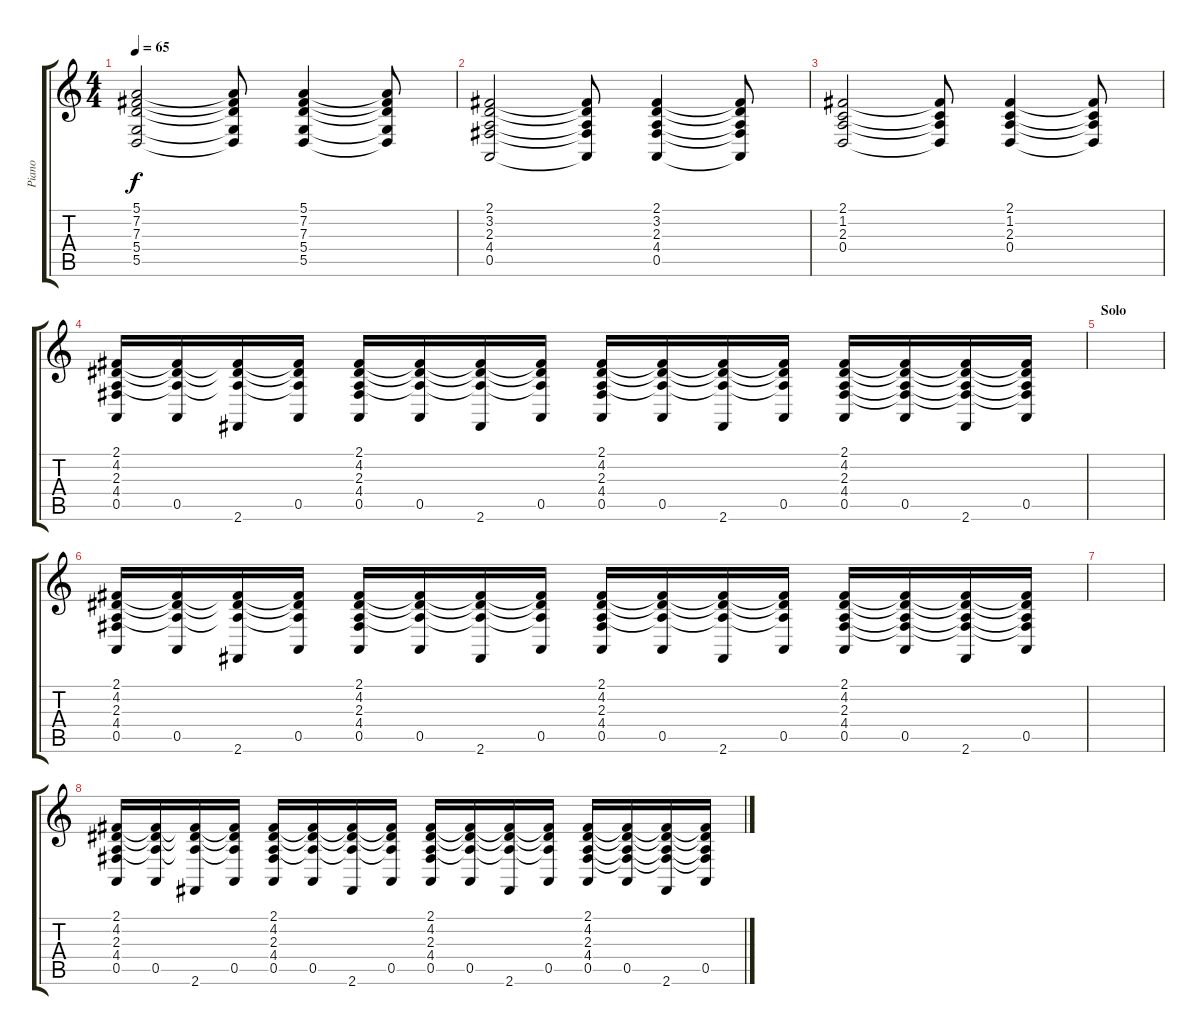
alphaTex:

\track ("Piano" "Piano") {instrument acousticgrandpiano}
\staff {score tabs}
\tuning (E4 B3 G3 D3 A2 E2) {hide}
\ts (4 4)
\tempo 65
\clef g2
\ks c
(5.1 7.2 7.3 5.4 5.5).2{dy f} (5.1{t} 7.2{t} 7.3{t} 5.4{t} 5.5{t}).8 (5.1 7.2 7.3 5.4 5.5).4 (5.1{t} 7.2{t} 7.3{t} 5.4{t} 5.5{t}).8 |
(2.1 3.2 2.3 4.4 0.5).2 (2.1{t} 3.2{t} 2.3{t} 4.4{t} 0.5{t}).8 (2.1 3.2 2.3 4.4 0.5).4 (2.1{t} 3.2{t} 2.3{t} 4.4{t} 0.5{t}).8 |
(2.1 1.2 2.3 0.4).2 (2.1{t} 1.2{t} 2.3{t} 0.4{t}).8 (2.1 1.2 2.3 0.4).4 (2.1{t} 1.2{t} 2.3{t} 0.4{t}).8 |
(2.1 4.2 2.3 4.4 0.5).16 (2.1{t} 4.2{t} 2.3{t} 0.5).16 (2.1{t} 4.2{t} 2.3{t} 2.6).16 (2.1{t} 4.2{t} 2.3{t} 0.5).16 (2.1 4.2 2.3 4.4 0.5).16 (2.1{t} 4.2{t} 2.3{t} 0.5).16 (2.1{t} 4.2{t} 2.3{t} 2.6).16 (2.1{t} 4.2{t} 2.3{t} 0.5).16 (2.1 4.2 2.3 4.4 0.5).16 (2.1{t} 4.2{t} 2.3{t} 0.5).16 (2.1{t} 4.2{t} 2.3{t} 2.6).16 (2.1{t} 4.2{t} 2.3{t} 0.5).16 (2.1 4.2 2.3 4.4 0.5).16 (2.1{t} 4.2{t} 2.3{t} 4.4{t} 0.5).16 (2.1{t} 4.2{t} 2.3{t} 4.4{t} 2.6).16 (2.1{t} 4.2{t} 2.3{t} 4.4{t} 0.5).16 |
\section ("" "Solo")
|
(2.1 4.2 2.3 4.4 0.5).16 (2.1{t} 4.2{t} 2.3{t} 0.5).16 (2.1{t} 4.2{t} 2.3{t} 2.6).16 (2.1{t} 4.2{t} 2.3{t} 0.5).16 (2.1 4.2 2.3 4.4 0.5).16 (2.1{t} 4.2{t} 2.3{t} 0.5).16 (2.1{t} 4.2{t} 2.3{t} 2.6).16 (2.1{t} 4.2{t} 2.3{t} 0.5).16 (2.1 4.2 2.3 4.4 0.5).16 (2.1{t} 4.2{t} 2.3{t} 0.5).16 (2.1{t} 4.2{t} 2.3{t} 2.6).16 (2.1{t} 4.2{t} 2.3{t} 0.5).16 (2.1 4.2 2.3 4.4 0.5).16 (2.1{t} 4.2{t} 2.3{t} 4.4{t} 0.5).16 (2.1{t} 4.2{t} 2.3{t} 4.4{t} 2.6).16 (2.1{t} 4.2{t} 2.3{t} 4.4{t} 0.5).16 |
|
(2.1 4.2 2.3 4.4 0.5).16 (2.1{t} 4.2{t} 2.3{t} 0.5).16 (2.1{t} 4.2{t} 2.3{t} 2.6).16 (2.1{t} 4.2{t} 2.3{t} 0.5).16 (2.1 4.2 2.3 4.4 0.5).16 (2.1{t} 4.2{t} 2.3{t} 0.5).16 (2.1{t} 4.2{t} 2.3{t} 2.6).16 (2.1{t} 4.2{t} 2.3{t} 0.5).16 (2.1 4.2 2.3 4.4 0.5).16 (2.1{t} 4.2{t} 2.3{t} 0.5).16 (2.1{t} 4.2{t} 2.3{t} 2.6).16 (2.1{t} 4.2{t} 2.3{t} 0.5).16 (2.1 4.2 2.3 4.4 0.5).16 (2.1{t} 4.2{t} 2.3{t} 4.4{t} 0.5).16 (2.1{t} 4.2{t} 2.3{t} 4.4{t} 2.6).16 (2.1{t} 4.2{t} 2.3{t} 4.4{t} 0.5).16
